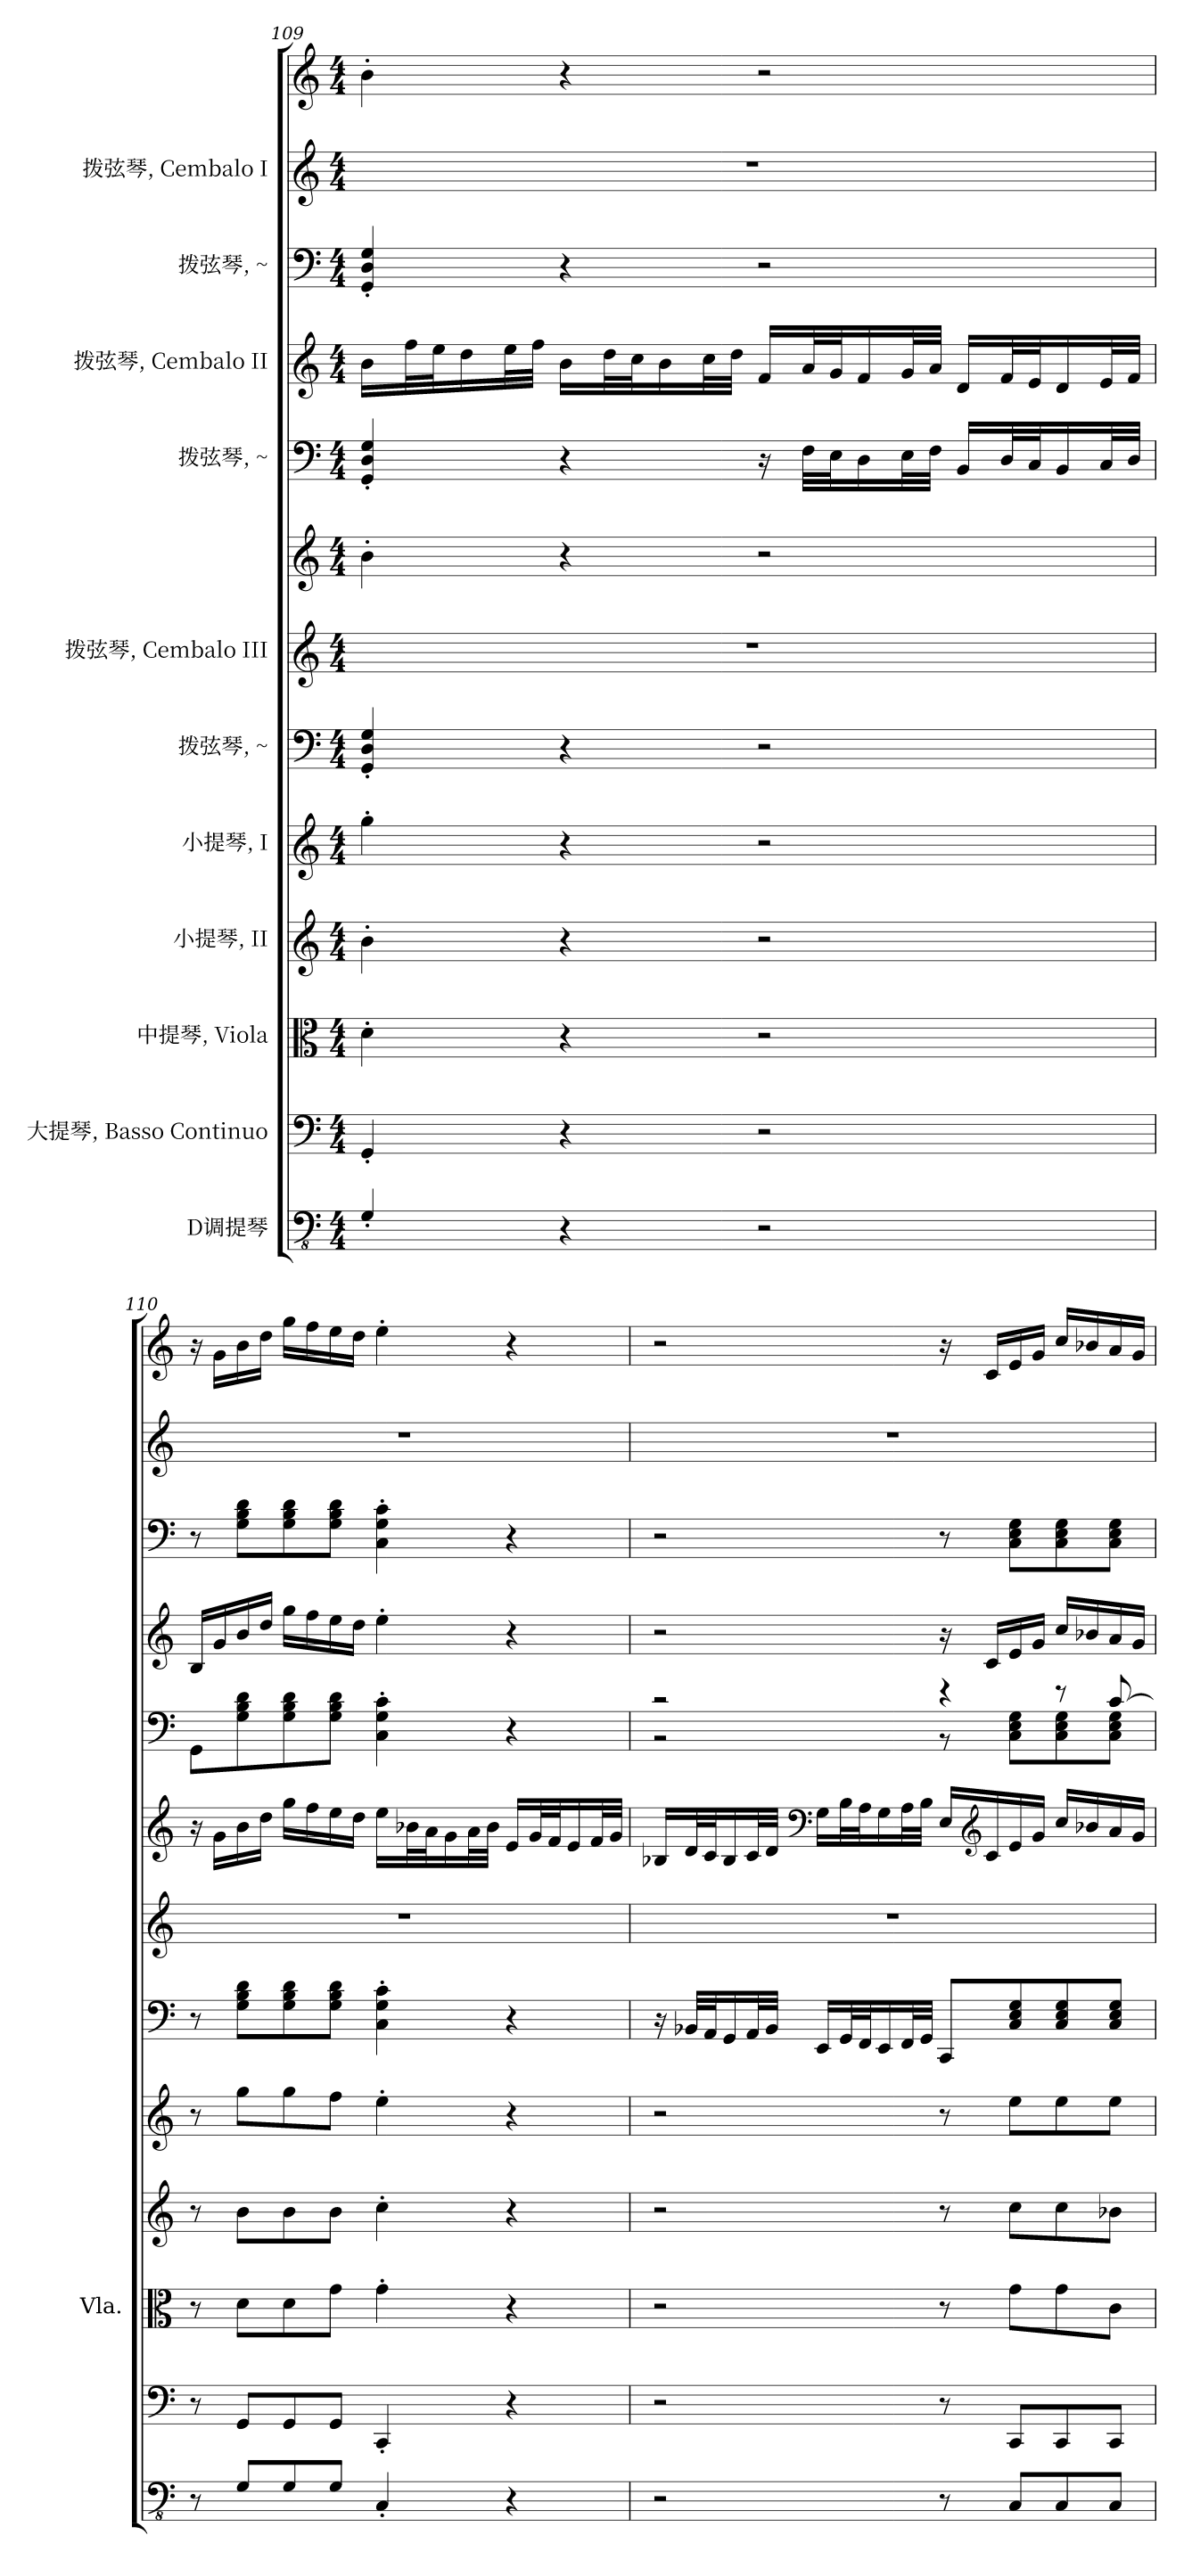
**kern	**kern	**kern	**kern	**kern	**kern	**kern	**kern	**kern	**kern	**kern	**kern	**kern
*part11	*part10	*part9	*part8	*part7	*part6	*part5	*part5	*part4	*part3	*part2	*part1	*part1
*staff13	*staff12	*staff11	*staff10	*staff9	*staff8	*staff7	*staff6	*staff5	*staff4	*staff3	*staff2	*staff1
*I"D调提琴	*I"大提琴, Basso Continuo	*I"中提琴, Viola	*I"小提琴, II	*I"小提琴, I	*I"拨弦琴, ~	*I"拨弦琴, Cembalo III	*	*I"拨弦琴, ~	*I"拨弦琴, Cembalo II	*I"拨弦琴, ~	*I"拨弦琴, Cembalo I	*
*	*	*I'Vla.	*	*	*	*	*	*	*	*	*	*
!!LO:PB:g=z
*clefFv4	*clefF4	*clefC3	*clefG2	*clefG2	*clefF4	*clefG2	*clefG2	*clefF4	*clefG2	*clefF4	*clefG2	*clefG2
*ITrd7c12	*	*	*	*	*	*	*	*	*	*	*	*
*k[]	*k[]	*k[]	*k[]	*k[]	*k[]	*k[]	*k[]	*k[]	*k[]	*k[]	*k[]	*k[]
*M4/4	*M4/4	*M4/4	*M4/4	*M4/4	*M4/4	*M4/4	*M4/4	*M4/4	*M4/4	*M4/4	*M4/4	*M4/4
=109	=109	=109	=109	=109	=109	=109	=109	=109	=109	=109	=109	=109
4GGG'/	4GG'/	4d'\	4b'\	4gg'\	4GG/' 4D/' 4G/'	1r	4b'\	4GG/' 4D/' 4G/'	16b\LL	4GG/' 4D/' 4G/'	1r	4b'\
.	.	.	.	.	.	.	.	.	32ff\L	.	.	.
.	.	.	.	.	.	.	.	.	32ee\J	.	.	.
.	.	.	.	.	.	.	.	.	16dd\	.	.	.
.	.	.	.	.	.	.	.	.	32ee\L	.	.	.
.	.	.	.	.	.	.	.	.	32ff\JJJ	.	.	.
4r	4r	4r	4r	4r	4r	.	4r	4r	16b\LL	4r	.	4r
.	.	.	.	.	.	.	.	.	32dd\L	.	.	.
.	.	.	.	.	.	.	.	.	32cc\J	.	.	.
.	.	.	.	.	.	.	.	.	16b\	.	.	.
.	.	.	.	.	.	.	.	.	32cc\L	.	.	.
.	.	.	.	.	.	.	.	.	32dd\JJJ	.	.	.
2r	2r	2r	2r	2r	2r	.	2r	16r	16f/LL	2r	.	2r
.	.	.	.	.	.	.	.	32F\LLL	32a/L	.	.	.
.	.	.	.	.	.	.	.	32E\J	32g/J	.	.	.
.	.	.	.	.	.	.	.	16D\	16f/	.	.	.
.	.	.	.	.	.	.	.	32E\L	32g/L	.	.	.
.	.	.	.	.	.	.	.	32F\JJJ	32a/JJJ	.	.	.
.	.	.	.	.	.	.	.	16BB/LL	16d/LL	.	.	.
.	.	.	.	.	.	.	.	32D/L	32f/L	.	.	.
.	.	.	.	.	.	.	.	32C/J	32e/J	.	.	.
.	.	.	.	.	.	.	.	16BB/	16d/	.	.	.
.	.	.	.	.	.	.	.	32C/L	32e/L	.	.	.
.	.	.	.	.	.	.	.	32D/JJJ	32f/JJJ	.	.	.
=110	=110	=110	=110	=110	=110	=110	=110	=110	=110	=110	=110	=110
8r	8r	8r	8r	8r	8r	1r	16r	8GG\L	16B/LL	8r	1r	16r
.	.	.	.	.	.	.	16g\LL	.	16g/	.	.	16g\LL
8GGG/L	8GG/L	8d\L	8b\L	8gg\L	8G\ 8B\ 8d\L	.	16b\	8G\ 8B\ 8d\	16b/	8G\ 8B\ 8d\L	.	16b\
.	.	.	.	.	.	.	16dd\JJ	.	16dd/JJ	.	.	16dd\JJ
8GGG/	8GG/	8d\	8b\	8gg\	8G\ 8B\ 8d\	.	16gg\LL	8G\ 8B\ 8d\	16gg\LL	8G\ 8B\ 8d\	.	16gg\LL
.	.	.	.	.	.	.	16ff\	.	16ff\	.	.	16ff\
8GGG/J	8GG/J	8g\J	8b\J	8ff\J	8G\ 8B\ 8d\J	.	16ee\	8G\ 8B\ 8d\J	16ee\	8G\ 8B\ 8d\J	.	16ee\
.	.	.	.	.	.	.	16dd\JJ	.	16dd\JJ	.	.	16dd\JJ
4CCC'/	4CC'/	4g'\	4cc'\	4ee'\	4C\' 4G\' 4c\'	.	16ee\LL	4C\' 4G\' 4c\'	4ee'\	4C\' 4G\' 4c\'	.	4ee'\
.	.	.	.	.	.	.	32b-X\L	.	.	.	.	.
.	.	.	.	.	.	.	32a\J	.	.	.	.	.
.	.	.	.	.	.	.	16g\	.	.	.	.	.
.	.	.	.	.	.	.	32a\L	.	.	.	.	.
.	.	.	.	.	.	.	32b-\JJJ	.	.	.	.	.
4r	4r	4r	4r	4r	4r	.	16e/LL	4r	4r	4r	.	4r
.	.	.	.	.	.	.	32g/L	.	.	.	.	.
.	.	.	.	.	.	.	32f/J	.	.	.	.	.
.	.	.	.	.	.	.	16e/	.	.	.	.	.
.	.	.	.	.	.	.	32f/L	.	.	.	.	.
.	.	.	.	.	.	.	32g/JJJ	.	.	.	.	.
!!LO:PB:g=z
=111	=111	=111	=111	=111	=111	=111	=111	=111	=111	=111	=111	=111
*	*	*	*	*	*	*	*	*^	*	*	*	*
2r	2r	2r	2r	2r	16r	1r	16B-X/LL	2r	2r	2r	2r	1r	2r
.	.	.	.	.	32BB-X/LLL	.	32d/L	.	.	.	.	.	.
.	.	.	.	.	32AA/J	.	32c/J	.	.	.	.	.	.
.	.	.	.	.	16GG/	.	16B-/	.	.	.	.	.	.
.	.	.	.	.	32AA/L	.	32c/L	.	.	.	.	.	.
.	.	.	.	.	32BB-/JJJ	.	32d/JJJ	.	.	.	.	.	.
*	*	*	*	*	*	*	*clefF4	*	*	*	*	*	*
.	.	.	.	.	16EE/LL	.	16G\LL	.	.	.	.	.	.
.	.	.	.	.	32GG/L	.	32B-\L	.	.	.	.	.	.
.	.	.	.	.	32FF/J	.	32A\J	.	.	.	.	.	.
.	.	.	.	.	16EE/	.	16G\	.	.	.	.	.	.
.	.	.	.	.	32FF/L	.	32A\L	.	.	.	.	.	.
.	.	.	.	.	32GG/JJJ	.	32B-\JJJ	.	.	.	.	.	.
8r	8r	8r	8r	8r	8CC/L	.	16E/LL	4r	8r	16r	8r	.	16r
*	*	*	*	*	*	*	*clefG2	*	*	*	*	*	*
.	.	.	.	.	.	.	16c/	.	.	16c/LL	.	.	16c/LL
8CCC/L	8CC/L	8g\L	8cc\L	8ee\L	8C/ 8E/ 8G/	.	16e/	.	8C\ 8E\ 8G\L	16e/	8C\ 8E\ 8G\L	.	16e/
.	.	.	.	.	.	.	16g/JJ	.	.	16g/JJ	.	.	16g/JJ
8CCC/	8CC/	8g\	8cc\	8ee\	8C/ 8E/ 8G/	.	16cc/LL	8r	8C\ 8E\ 8G\	16cc/LL	8C\ 8E\ 8G\	.	16cc/LL
.	.	.	.	.	.	.	16b-X/	.	.	16b-X/	.	.	16b-X/
8CCC/J	8CC/J	8c\J	8b-X\J	8ee\J	8C/ 8E/ 8G/J	.	16a/	[8c/	8C\ 8E\ 8G\J	16a/	8C\ 8E\ 8G\J	.	16a/
.	.	.	.	.	.	.	16g/JJ	.	.	16g/JJ	.	.	16g/JJ
*	*	*	*	*	*	*	*	*v	*v	*	*	*	*
=	=	=	=	=	=	=	=	=	=	=	=	=
*-	*-	*-	*-	*-	*-	*-	*-	*-	*-	*-	*-	*-
